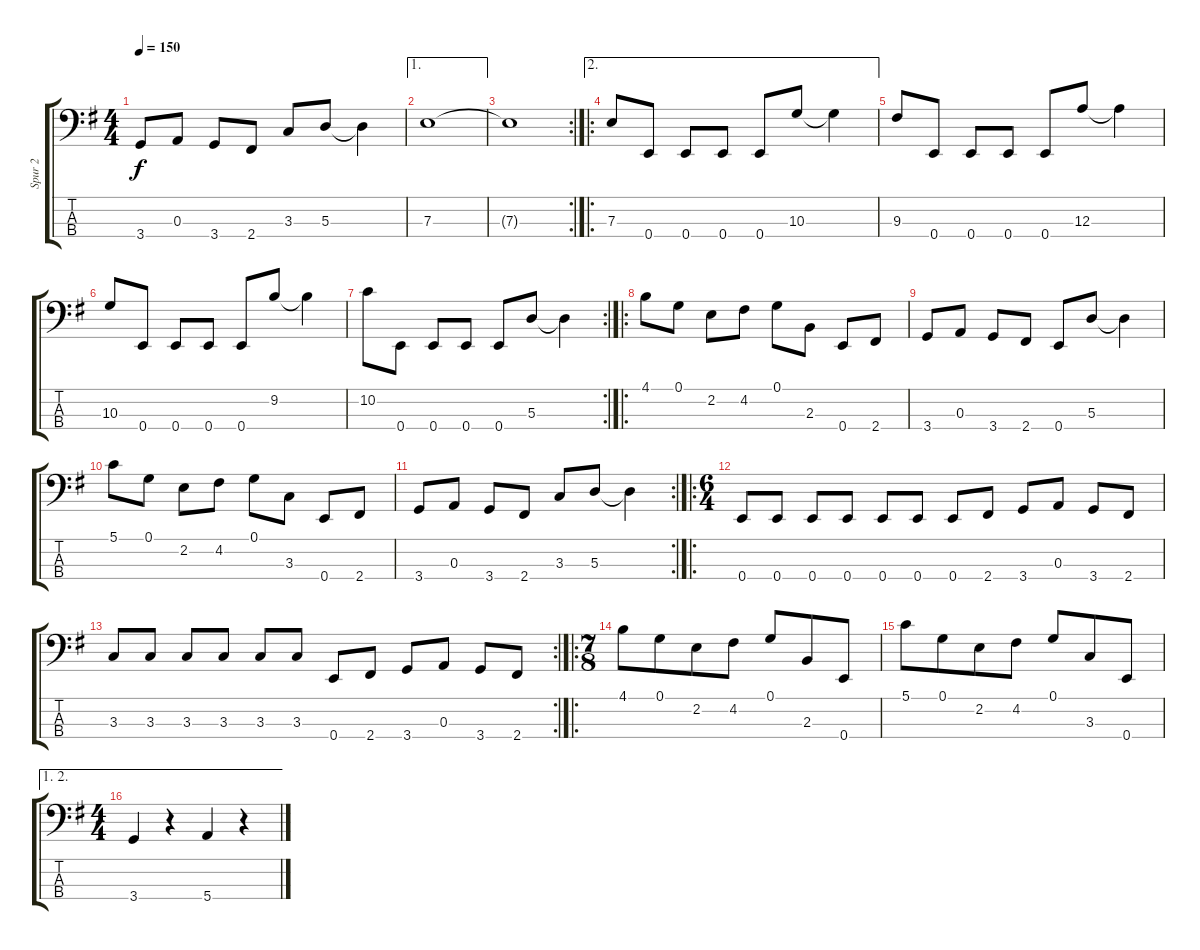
\track ("Spur 2" "Spur 2") {instrument electricbassfinger}
\staff {score tabs}
\tuning (G2 D2 A1 E1) {hide}
\ts (4 4)
\tempo 150
\clef f4
\ks g
3.4.8{dy f} 0.3.8 3.4.8 2.4.8 3.3.8 5.3.8 5.3{t}.4 |
\ae 1
7.3.1 |
\rc 2
7.3{t}.1 |
\ae 2
\ro
7.3.8 0.4.8 0.4.8 0.4.8 0.4.8 10.3.8 10.3{t}.4 |
9.3.8 0.4.8 0.4.8 0.4.8 0.4.8 12.3.8 12.3{t}.4 |
10.3.8 0.4.8 0.4.8 0.4.8 0.4.8 9.2.8 9.2{t}.4 |
\rc 2
10.2.8 0.4.8 0.4.8 0.4.8 0.4.8 5.3.8 5.3{t}.4 |
\ro
4.1.8 0.1.8 2.2.8 4.2.8 0.1.8 2.3.8 0.4.8 2.4.8 |
3.4.8 0.3.8 3.4.8 2.4.8 0.4.8 5.3.8 5.3{t}.4 |
5.1.8 0.1.8 2.2.8 4.2.8 0.1.8 3.3.8 0.4.8 2.4.8 |
\rc 2
3.4.8 0.3.8 3.4.8 2.4.8 3.3.8 5.3.8 5.3{t}.4 |
\ro
\ts (6 4)
0.4.8 0.4.8 0.4.8 0.4.8 0.4.8 0.4.8 0.4.8 2.4.8 3.4.8 0.3.8 3.4.8 2.4.8 |
\rc 2
3.3.8 3.3.8 3.3.8 3.3.8 3.3.8 3.3.8 0.4.8 2.4.8 3.4.8 0.3.8 3.4.8 2.4.8 |
\ro
\ts (7 8)
4.1.8 0.1.8 2.2.8 4.2.8 0.1.8 2.3.8 0.4.8 |
5.1.8 0.1.8 2.2.8 4.2.8 0.1.8 3.3.8 0.4.8 |
\ae (1 2)
\ts (4 4)
3.4.4 r.4 5.4.4 r.4
